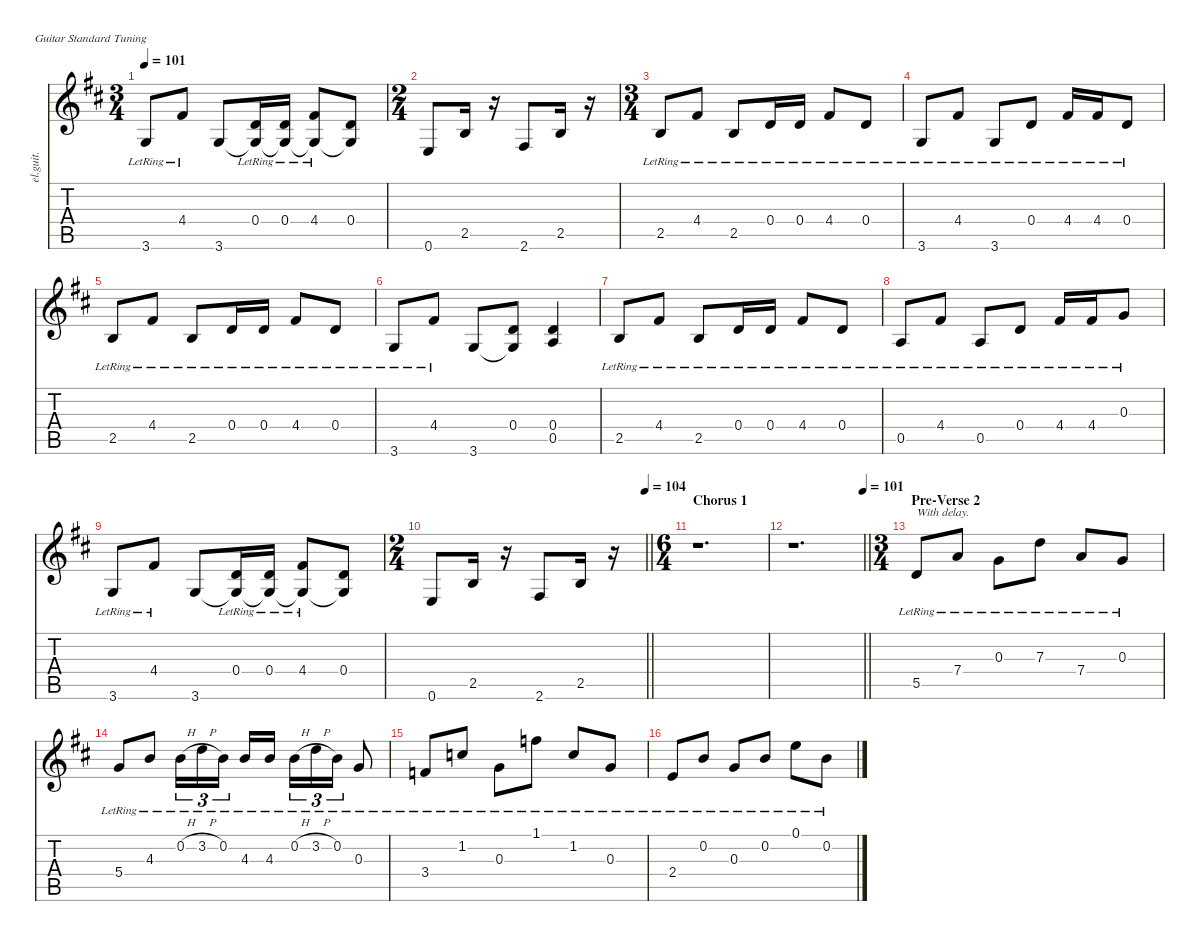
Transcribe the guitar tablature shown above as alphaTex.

\defaultSystemsLayout 4
\hideDynamics
\bracketExtendMode nobrackets
\otherSystemsTrackNameOrientation horizontal
\track ("James Hetfield (Clean)" "el.guit.") {defaultSystemsLayout 32 instrument electricguitarclean}
\staff {score tabs}
\tuning (E4 B3 G3 D3 A2 E2)
\ts (3 4)
\tempo 101
\clef g2
\ks bminor
3.6{lr acc forcenatural}.8{dy f beam Up} 4.4{lr acc #}.8{beam Up} 3.6{acc forcenatural}.8{beam Up} (0.4{lr acc forcenatural} 3.6{t acc forcenatural}).16{beam Up} (0.4{lr acc forcenatural} 3.6{t acc forcenatural}).16{beam Up} (4.4{lr acc #} 3.6{t acc forcenatural}).8{beam Up} (0.4{acc forcenatural} 3.6{t acc forcenatural}).8{beam Up} |
\ts (2 4)
\beaming (8 2 2)
0.6{acc forcenatural}.8{beam Up} 2.5{acc forcenatural}.16{beam Up} r.16{beam Up} 2.6{acc #}.8{beam Up} 2.5{acc forcenatural}.16{beam Up} r.16{beam Up} |
\ts (3 4)
\beaming (8 2 2 2)
2.5{lr acc forcenatural}.8{beam Up} 4.4{lr acc #}.8{beam Up} 2.5{lr acc forcenatural}.8{beam Up} 0.4{lr acc forcenatural}.16{beam Up} 0.4{lr acc forcenatural}.16{beam Up} 4.4{lr acc #}.8{beam Up} 0.4{lr acc forcenatural}.8{beam Up} |
3.6{lr acc forcenatural}.8{beam Up} 4.4{lr acc #}.8{beam Up} 3.6{lr acc forcenatural}.8{beam Up} 0.4{lr acc forcenatural}.8{beam Up} 4.4{lr acc #}.16{beam Up} 4.4{lr acc #}.16{beam Up} 0.4{lr acc forcenatural}.8{beam Up} |
2.5{lr acc forcenatural}.8{beam Up} 4.4{lr acc #}.8{beam Up} 2.5{lr acc forcenatural}.8{beam Up} 0.4{lr acc forcenatural}.16{beam Up} 0.4{lr acc forcenatural}.16{beam Up} 4.4{lr acc #}.8{beam Up} 0.4{lr acc forcenatural}.8{beam Up} |
3.6{lr acc forcenatural}.8{beam Up} 4.4{lr acc #}.8{beam Up} 3.6{acc forcenatural}.8{beam Up} (0.4{acc forcenatural} 3.6{t acc forcenatural}).8{beam Up} (0.4{acc forcenatural} 0.5{acc forcenatural}).4{beam Up} |
2.5{lr acc forcenatural}.8{beam Up} 4.4{lr acc #}.8{beam Up} 2.5{lr acc forcenatural}.8{beam Up} 0.4{lr acc forcenatural}.16{beam Up} 0.4{lr acc forcenatural}.16{beam Up} 4.4{lr acc #}.8{beam Up} 0.4{lr acc forcenatural}.8{beam Up} |
0.5{lr acc forcenatural}.8{beam Up} 4.4{lr acc #}.8{beam Up} 0.5{lr acc forcenatural}.8{beam Up} 0.4{lr acc forcenatural}.8{beam Up} 4.4{lr acc #}.16{beam Up} 4.4{lr acc #}.16{beam Up} 0.3{lr acc forcenatural}.8{beam Up} |
3.6{lr acc forcenatural}.8{beam Up} 4.4{lr acc #}.8{beam Up} 3.6{acc forcenatural}.8{beam Up} (0.4{lr acc forcenatural} 3.6{t acc forcenatural}).16{beam Up} (0.4{lr acc forcenatural} 3.6{t acc forcenatural}).16{beam Up} (4.4{lr acc #} 3.6{t acc forcenatural}).8{beam Up} (0.4{acc forcenatural} 3.6{t acc forcenatural}).8{beam Up} |
\ts (2 4)
\beaming (8 2 2)
\tempo (104 1)
\barLineRight lightlight
0.6{acc forcenatural}.8{beam Up} 2.5{acc forcenatural}.16{beam Up} r.16{beam Up} 2.6{acc #}.8{beam Up} 2.5{acc forcenatural}.16{beam Up} r.16{beam Up} |
\ts (6 4)
\beaming (8 6 6)
\section ("" "Chorus 1")
r.1{d beam Down} |
\tempo (101 1)
\barLineRight lightlight
r.1{d beam Down} |
\ts (3 4)
\beaming (8 2 2 2)
\section ("" "Pre-Verse 2")
5.5{lr acc forcenatural}.8{txt "With delay." beam Up} 7.4{lr acc forcenatural}.8{beam Up} 0.3{lr acc forcenatural}.8{beam Down} 7.3{lr acc forcenatural}.8{beam Down} 7.4{lr acc forcenatural}.8{beam Up} 0.3{lr acc forcenatural}.8{beam Up} |
5.4{lr acc forcenatural}.8{beam Up} 4.3{lr acc forcenatural}.8{beam Up} 0.2{h lr acc forcenatural}.16{tu (3 2) beam Down} 3.2{h lr acc forcenatural}.16{tu (3 2) beam Down} 0.2{lr acc forcenatural}.16{tu (3 2) beam Down} 4.3{lr acc forcenatural}.16{beam Up} 4.3{lr acc forcenatural}.16{beam Up} 0.2{h lr acc forcenatural}.16{tu (3 2) beam Down} 3.2{h lr acc forcenatural}.16{tu (3 2) beam Down} 0.2{lr acc forcenatural}.16{tu (3 2) beam Down} 0.3{lr acc forcenatural}.8{beam Up} |
3.4{lr acc forcenatural}.8{beam Up} 1.2{lr acc forcenatural}.8{beam Up} 0.3{lr acc forcenatural}.8{beam Down} 1.1{lr acc forcenatural}.8{beam Down} 1.2{lr acc forcenatural}.8{beam Up} 0.3{lr acc forcenatural}.8{beam Up} |
2.4{lr acc forcenatural}.8{beam Up} 0.2{lr acc forcenatural}.8{beam Up} 0.3{lr acc forcenatural}.8{beam Up} 0.2{lr acc forcenatural}.8{beam Up} 0.1{lr acc forcenatural}.8{beam Down} 0.2{lr acc forcenatural}.8{beam Down}
